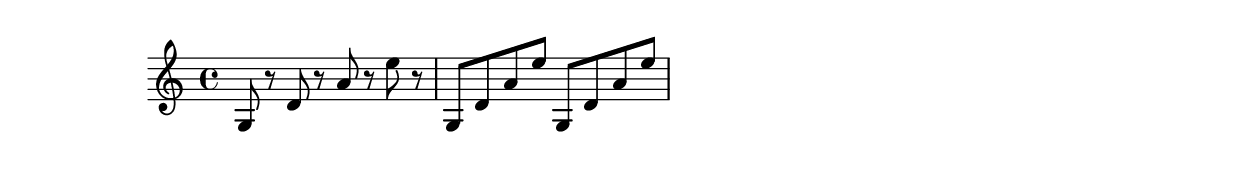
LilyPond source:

\version "2.12.3"
%\include "event-listener.ly"

\relative c' {
  g8 r d' r a' r e' r
  g,,8 d' a' e' g,,8 d' a' e'
%  c8 ~ c d ~ d e4 f
%  g4^"pizz" f e^"arco" d
}

